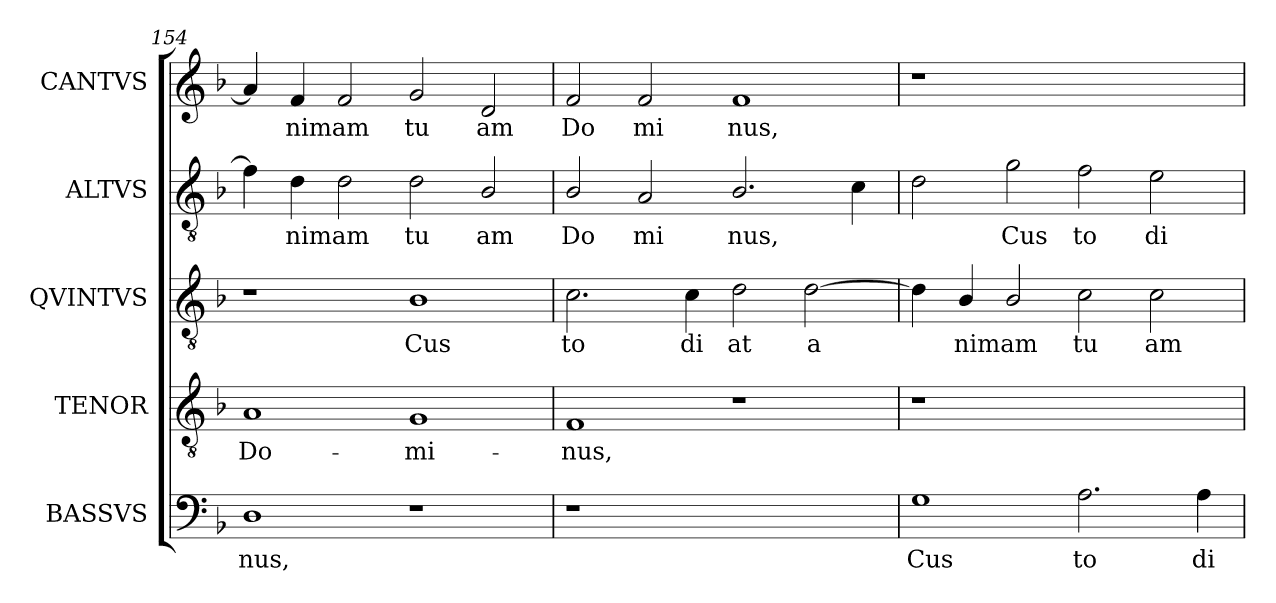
**kern	**text	**kern	**text	**kern	**text	**kern	**text	**kern	**text
*part5	*part5	*part4	*part4	*part3	*part3	*part2	*part2	*part1	*part1
*staff5	*staff5	*staff4	*staff4	*staff3	*staff3	*staff2	*staff2	*staff1	*staff1
*I"BASSVS	*	*I"TENOR	*	*I"QVINTVS	*	*I"ALTVS	*	*I"CANTVS	*
*clefF4	*	*clefGv2	*	*clefGv2	*	*clefGv2	*	*clefG2	*
*ITrd-3c-5	*	*ITrd-3c-5	*	*ITrd-3c-5	*	*ITrd-3c-5	*	*	*
*k[b-e-]	*	*k[b-e-]	*	*k[b-e-]	*	*k[b-e-]	*	*k[b-]	*
*B-:	*	*B-:	*	*B-:	*	*B-:	*	*F:	*
=154	=154	=154	=154	=154	=154	=154	=154	=154	=154
!	!LO:LY:b:cj	!	!LO:LY:b:cj	!	!	!	!LO:LY:b:cj	!	!LO:LY:b:cj
1G	nus,	1d	Do-	1r	.	4b-\]	.	4a/]	.
!	!	!	!	!	!	!	!LO:LY:b:cj	!	!LO:LY:b:cj
.	.	.	.	.	.	4g\	nimam	4f/	nimam
!	!	!	!	!	!	!	!LO:LY:b:cj	!	!LO:LY:b:cj
.	.	.	.	.	.	2g\	.	2f/	.
!	!	!	!LO:LY:b:cj	!	!LO:LY:b:cj	!	!LO:LY:b:cj	!	!LO:LY:b:cj
1r	.	1c	-mi-	1e-	Cus	2g\	tu	2g/	tu
!	!	!	!	!	!	!	!LO:LY:b:cj	!	!LO:LY:b:cj
.	.	.	.	.	.	2e-/	am	2d/	am
=155	=155	=155	=155	=155	=155	=155	=155	=155	=155
!	!	!	!LO:LY:b:cj	!	!LO:LY:b:cj	!	!LO:LY:b:cj	!	!LO:LY:b:cj
1r	.	1B-	-nus,	2.f\	to	2e-/	Do	2f/	Do
!	!	!	!	!	!	!	!LO:LY:b:cj	!	!LO:LY:b:cj
.	.	.	.	.	.	2d/	mi	2f/	mi
!	!	!	!	!	!LO:LY:b:cj	!	!	!	!
.	.	.	.	4f\	di	.	.	.	.
!	!	!	!	!	!LO:LY:b:cj	!	!LO:LY:b:cj	!	!LO:LY:b:cj
1ryy	.	1r	.	2g\	at	2.e-/	nus,	1f	nus,
!	!	!	!	!	!LO:LY:b:cj	!	!	!	!
.	.	.	.	[>2g\	a	.	.	.	.
!	!	!	!	!	!	!	!LO:LY:b:cj	!	!
.	.	.	.	.	.	4f\	.	.	.
=156	=156	=156	=156	=156	=156	=156	=156	=156	=156
!	!LO:LY:b:cj	!	!	!	!LO:LY:b:cj	!	!LO:LY:b:cj	!	!
1c	Cus	1r	.	4g\]	.	2g\	.	1r	.
!	!	!	!	!	!LO:LY:b:cj	!	!	!	!
.	.	.	.	4e-/	nimam	.	.	.	.
!	!	!	!	!	!LO:LY:b:cj	!	!LO:LY:b:cj	!	!
.	.	.	.	2e-/	.	2cc\	Cus	.	.
!	!LO:LY:b:cj	!	!	!	!LO:LY:b:cj	!	!LO:LY:b:cj	!	!
2.d\	to	1ryy	.	2f\	tu	2b-\	to	1ryy	.
!	!	!	!	!	!LO:LY:b:cj	!	!LO:LY:b:cj	!	!
.	.	.	.	2f\	am	2a\	di	.	.
!	!LO:LY:b:cj	!	!	!	!	!	!	!	!
4d\	di	.	.	.	.	.	.	.	.
=	=	=	=	=	=	=	=	=	=
*-	*-	*-	*-	*-	*-	*-	*-	*-	*-
